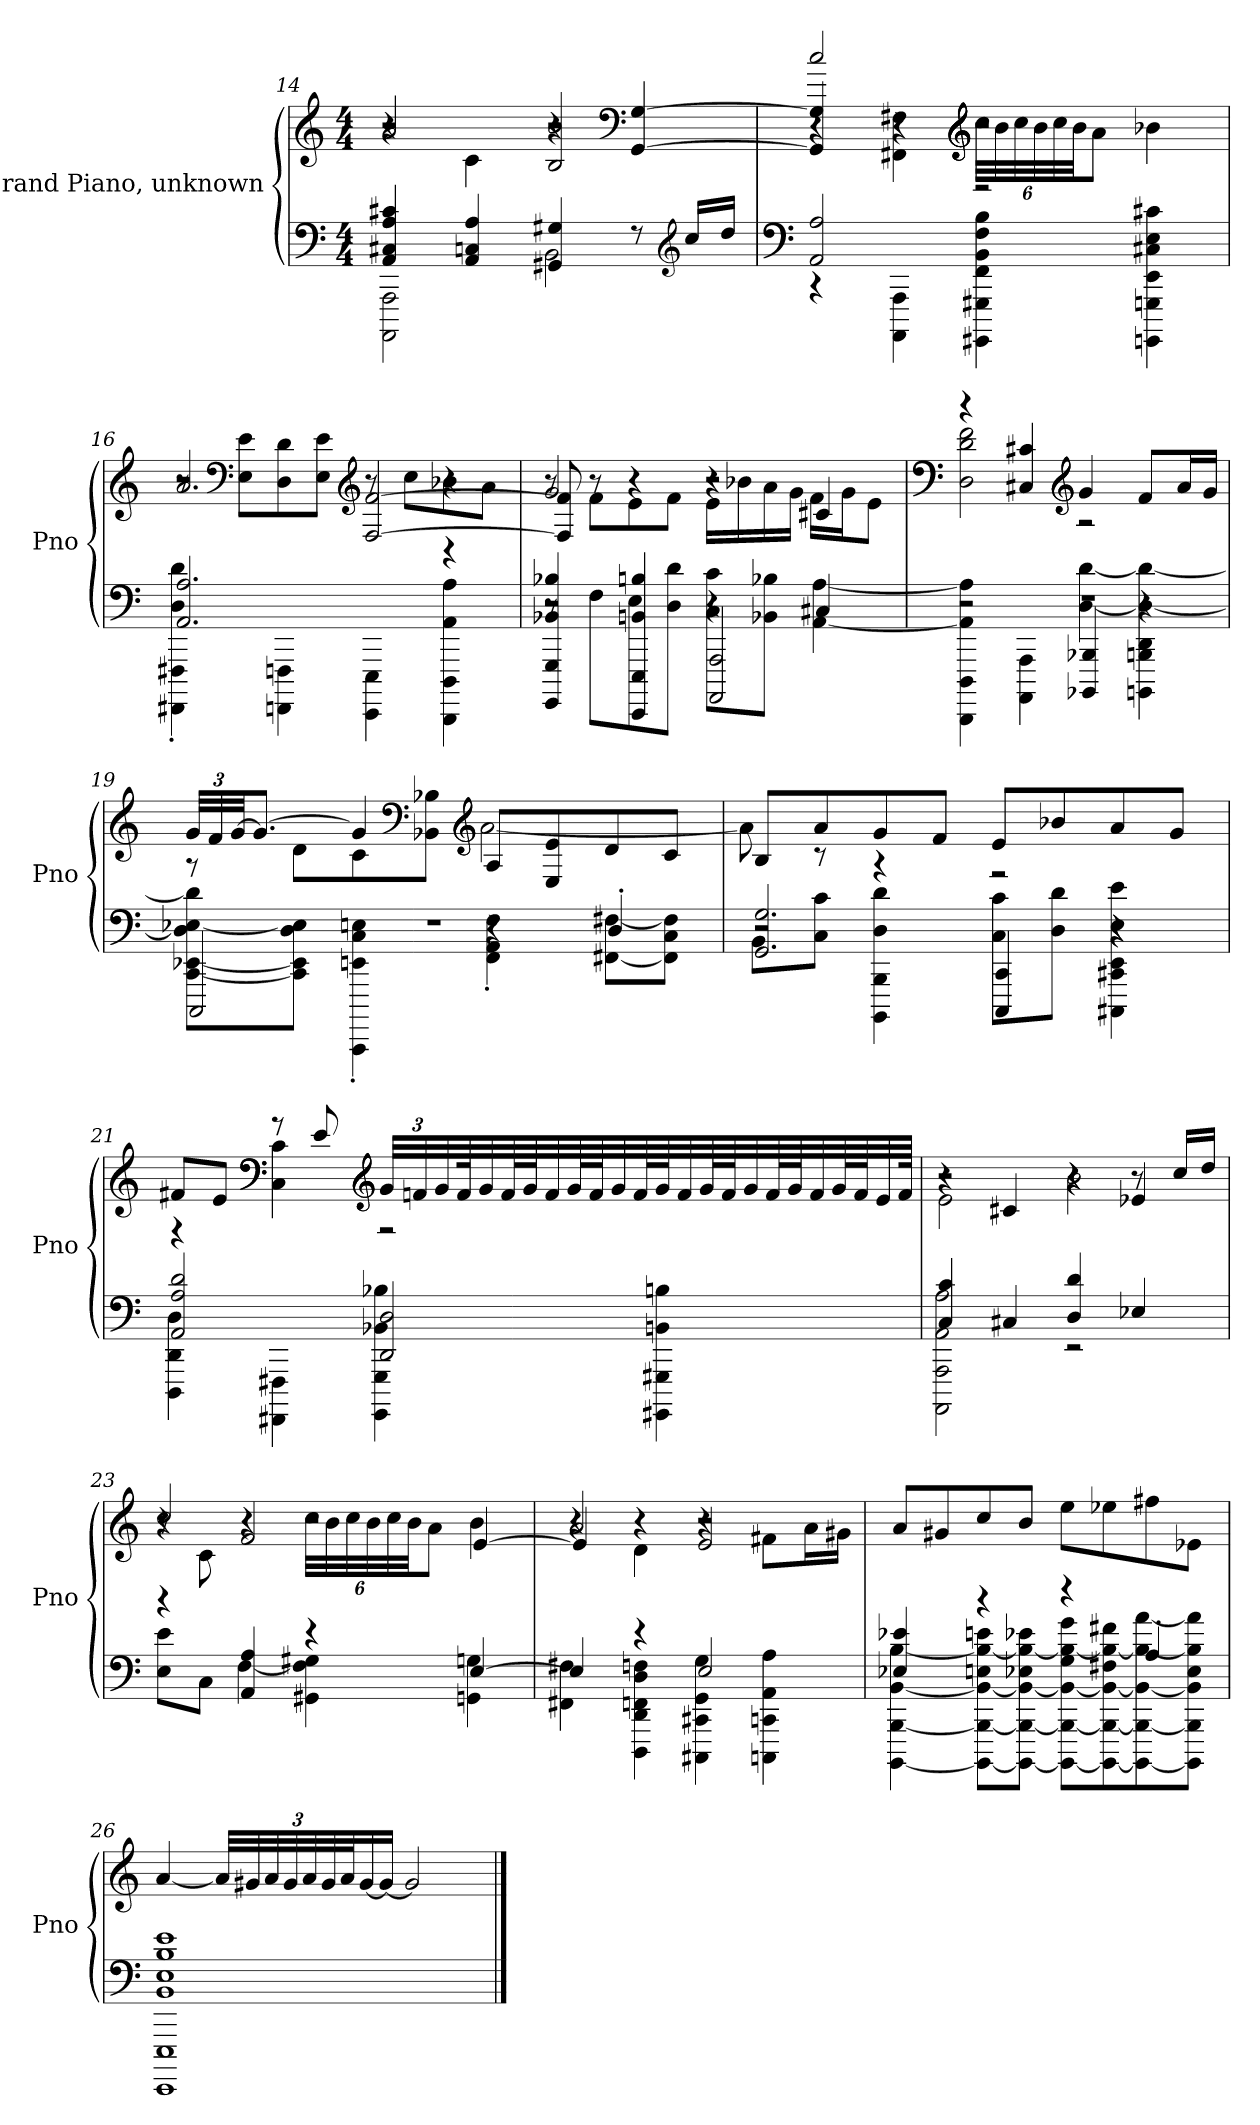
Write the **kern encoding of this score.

**kern	**kern
*part1	*part1
*staff2	*staff1
*I"Grand Piano, unknown	*
*I'Pno	*
!!LO:LB:g=z
*clefF4	*clefG2
*k[]	*k[]
*M4/4	*M4/4
=14	=14
*^	*^
*	*	*	*^
4AA/ 4C#X/ 4A/ 4c#X/	2AAAA\ 2AAA\	2a/	4r	2r
4AA/ 4Cn/ 4A/	.	.	4c\	.
4GG#X/ 4G#X/	2BB\	2B/ 2b/	2r	4r
*	*	*clefF4	*	*
8r	.	.	.	[4GG/ [4G/
*clefG2	*	*	*	*
16cc/LL	.	.	.	.
16dd/JJ	.	.	.	.
=15	=15	=15	=15	=15
*clefF4	*	*	*	*
2AA/ 2A/	4r	2cc/	4r	4GG/] 4G/]
.	4AAAA\ 4AAA\	.	4FF#X\ 4F#X\	4r
*	*	*clefG2	*	*
*	*	*	*Xbrackettup	*
2r	4GGGG#X\ 4GGG#X\ 4FF\ 4BB\ 4F\ 4B\	2r	48cc\LLL	2r
.	.	.	48b\	.
.	.	.	48cc\	.
.	.	.	48b\	.
.	.	.	48cc\	.
.	.	.	48b\JJ	.
.	.	.	8a\J	.
.	4GGGGn\ 4GGGn\ 4EE\ 4C#X\ 4E\ 4c#X\	.	4b-X\	.
=16	=16	=16	=16	=16
2.AA/ 2.A/	4FFFF#X\' 4FFF#X\' 4D\' 4d\'	2.a/	8r	2r
*	*	*clefF4	*	*
.	.	.	8E\ 8e\L	.
.	4FFFFn\ 4FFFn\	.	8D\ 8d\	.
.	.	.	8E\ 8e\J	.
*	*	*clefG2	*	*
.	4EEEE\ 4EEE\	.	8r	[2F/ [2f/
.	.	.	8cc\L	.
4r	4DDDD\ 4DDD\ 4AA\ 4A\	4r	8b-X\	.
.	.	.	8a\J	.
!!LO:PB:g=z	!!	!!
=17	=17	=17	=17	=17
*	*^	*	*	*
2r	8r	4GGGG/ 4GGG/ 4BB-X/ 4B-X/	2g/	8r	8F/] 8f/]
.	8F\L	.	.	8f\L	8r
.	8E\	4EEEE/ 4EEE/ 4BBn/ 4Bn/	.	8e\	4r
.	8D\ 8d\J	.	.	8f\J	.
4r	8C\ 8c\L	2AAAA/ 2AAA/	4r	16e\LL	2r
.	.	.	.	16b-X\	.
.	8BB-X\ 8B-X\J	.	.	16a\	.
.	.	.	.	16g\JJ	.
4C#X/	[4AA\ [4A\	.	4c#X/	16f\LL	.
.	.	.	.	16g\J	.
.	.	.	.	8e\J	.
*	*	*	*v	*v	*v
=18	=18	=18	=18
*	*	*	*clefF4
*	*	*	*^
1r	4DDDD\ 4DDD\ 4AA\] 4A\]	2r	4r	2D\ 2d\ 2f\
.	4AAAA\ 4AAA\	.	4C#X/ 4c#X/	.
*	*	*	*clefG2	*
.	[4D\ [4d\	4BBBB-X/ 4BBB-X/	4g/	2r
.	4BBBBn\ 4BBBn\ 4DD\ 4D\_ 4d\_	4r	8f/L	.
.	.	.	16a/L	.
.	.	.	16g/JJ	.
!!LO:LB:g=z	!!
=19	=19	=19	=19	=19
1r	[8CC\ [8EE-X\ 8D\] [8E-X\ 8d\]L	2CCC/	48g/LLL	8r
.	.	.	48f/	.
.	.	.	[48g/JJ	.
.	.	.	8.g/J_	.
.	8CC\] 8EE-\] 8D\ 8E-\]J	.	.	8d\L
.	4CCCC\' 4EEn\' 4C\' 4En\'	.	4g/]	8c\
*	*	*	*clefF4	*
.	.	.	.	8BB-X\ 8B-X\J
*	*	*	*clefG2	*
.	4FF\' 4AA\' 4F\'	4r	8A/L	[2a\
.	.	.	8E/ 8e/	.
.	[8FF#X\ [8F#X\L	4D'/	8d/	.
.	8FF#\] 8C\ 8F#\]J	.	8c/J	.
=20	=20	=20	=20	=20
2.GG/ 2.G/	8BB\L	2r	8B/L	8a\]
.	8C\ 8c\J	.	8a/	8r
.	4BBBB\ 4BBB\ 4D\ 4d\	.	8g/	4r
.	.	.	8f/J	.
.	8C\ 8c\L	4CCC/ 4CC/	8e/L	2r
.	8D\ 8d\J	.	8b-X/	.
4r	4CCC#X\ 4CC#X\ 4EE\ 4E\ 4e\	4r	8a/	.
.	.	.	8g/J	.
*	*v	*v	*	*
!!LO:LB:g=z	!!
=21	=21	=21	=21
2AA/ 2A/ 2d/	4DDD\ 4DD\ 4D\	8f#X/L	4r
.	.	8e/J	.
*	*	*clefF4	*
.	4FFFF#X\ 4FFF#X\	8r	4C\ 4c\
.	.	8e/	.
*	*	*clefG2	*
2DD/ 2D/	4GGGG\ 4GGG\ 4BB-X\ 4B-X\	48g/LLL	2r
.	.	48fn/	.
.	.	48g/	.
.	.	64f/K	.
.	.	32g/	.
.	.	64f/L	.
.	.	64g/J	.
.	.	32f/	.
.	.	64g/L	.
.	.	64f/J	.
.	.	32g/	.
.	.	64f/L	.
.	4GGGG#X\ 4GGG#X\ 4BBn\ 4Bn\	64g/J	.
.	.	32f/	.
.	.	64g/L	.
.	.	64f/J	.
.	.	32g/	.
.	.	64f/L	.
.	.	64g/J	.
.	.	32f/	.
.	.	64g/L	.
.	.	64f/J	.
.	.	32e/	.
.	.	64f/JJJk	.
=22	=22	=22	=22
*	*	*	*^
4C/ 4c/	2AAAA\ 2AAA\ 2AA\ 2A\	4r	2e\	2r
4C#X/	.	4c#X/	.	.
4D/ 4d/	2r	4r	2b\	4r
4E-X/	.	8r	.	4e-X/
.	.	16cc/LL	.	.
.	.	16dd/JJ	.	.
!!LO:LB:g=z	!!	!!
=23	=23	=23	=23	=23
4r	8E\ 8e\L	2cc/	8r	4r
.	8C\J	.	8c\	.
4AA/ 4A/	[4F\	.	4r	2f/
4r	4GG#X\ 4F\] 4G#X\	2r	48cc\LLL	.
.	.	.	48b\	.
.	.	.	48cc\	.
.	.	.	48b\	.
.	.	.	48cc\	.
.	.	.	48b\JJ	.
.	.	.	8a\J	.
[4E/	4GGn\ 4Gn\	.	4b\	[4e/
=24	=24	=24	=24	=24
4E/]	4FF#X\ 4F#X\	2a/	4r	4e/]
4r	4DDD\ 4DD\ 4FFn\ 4D\ 4Fn\	.	4d\	4r
2E/	4CCC#X\ 4CC#X\ 4GG\ 4G\	2r	4r	2e/
.	4CCCn\ 4CCn\ 4AA\ 4A\	.	8f#X\L	.
.	.	.	16a\L	.
.	.	.	16g#X\JJ	.
*	*	*v	*v	*v
=25	=25	=25
4E-X/ 4e-X/	[4BBBB\ [4BBB\ [4BB\ [4B\	8a/L
.	.	8g#X/
4r	8BBBB\_ 8BBB\_ 8BB\_ 8En\ 8B\_ 8en\L	8cc/
.	8BBBB\_ 8BBB\_ 8BB\_ 8E-X\ 8B\_ 8e-X\J	8b/J
4r	8BBBB\_ 8BBB\_ 8BB\_ 8G\ 8B\_ 8g\L	8ee\L
.	8BBBB\_ 8BBB\_ 8BB\_ 8F#X\ 8B\_ 8f#X\	8ee-X\
4A'/	8BBBB\_ 8BBB\_ 8BB\_ 8B\_ [8a\	8ff#X\
.	8BBBB\] 8BBB\] 8BB\] 8E-\ 8B\] 8a\]J	8e-X\J
*v	*v	*
!!LO:LB:g=z
=26	=26
1EEEE 1EEE 1BB 1E 1B 1e	[4a/
.	48a/LLL]
.	48g#X/
.	48a/
.	48g#/
.	48a/
.	48g#/
.	48a/J
.	[24g#/
.	16g#/JJ_
.	2g#/]
==	==
*-	*-
